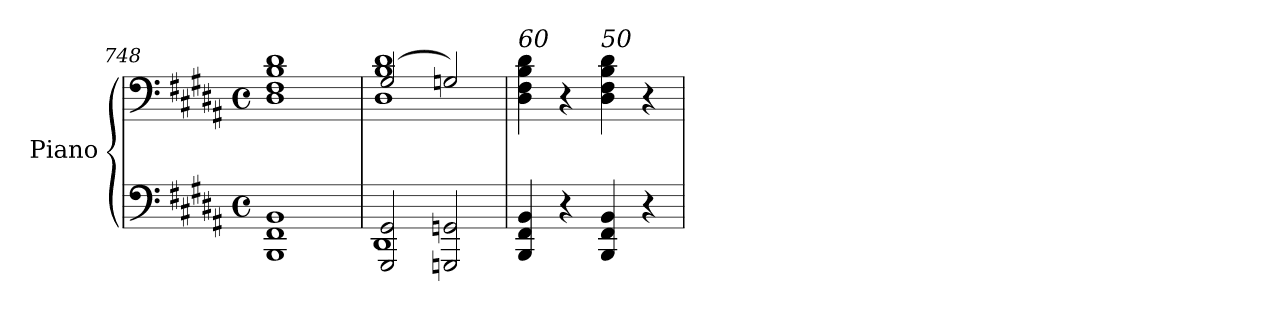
**kern	**kern
*part1	*part1
*staff2	*staff1
*I"Piano	*
*I'Pno	*
*clefF4	*clefF4
*k[f#c#g#d#a#]	*k[f#c#g#d#a#]
*M4/4	*M4/4
*met(c)	*met(c)
=748	=748
1BBB 1FF# 1BB	1D# 1F# 1B 1d#
=749	=749
*^	*^
2GGG#/ 2GG#/	1DD#	(>2G#/	1D# 1B 1d#
2GGGn/ 2GGn/	.	2Gn/)	.
*v	*v	*	*
*	*v	*v
=750	=750
!	!LO:TX:a:i:t=60
4BBB/ 4FF#/ 4BB/	4D#\ 4F#\ 4B\ 4d#\
4r	4r
!	!LO:TX:a:i:t=50
4BBB/ 4FF#/ 4BB/	4D#\ 4F#\ 4B\ 4d#\
4r	4r
=	=
*-	*-
